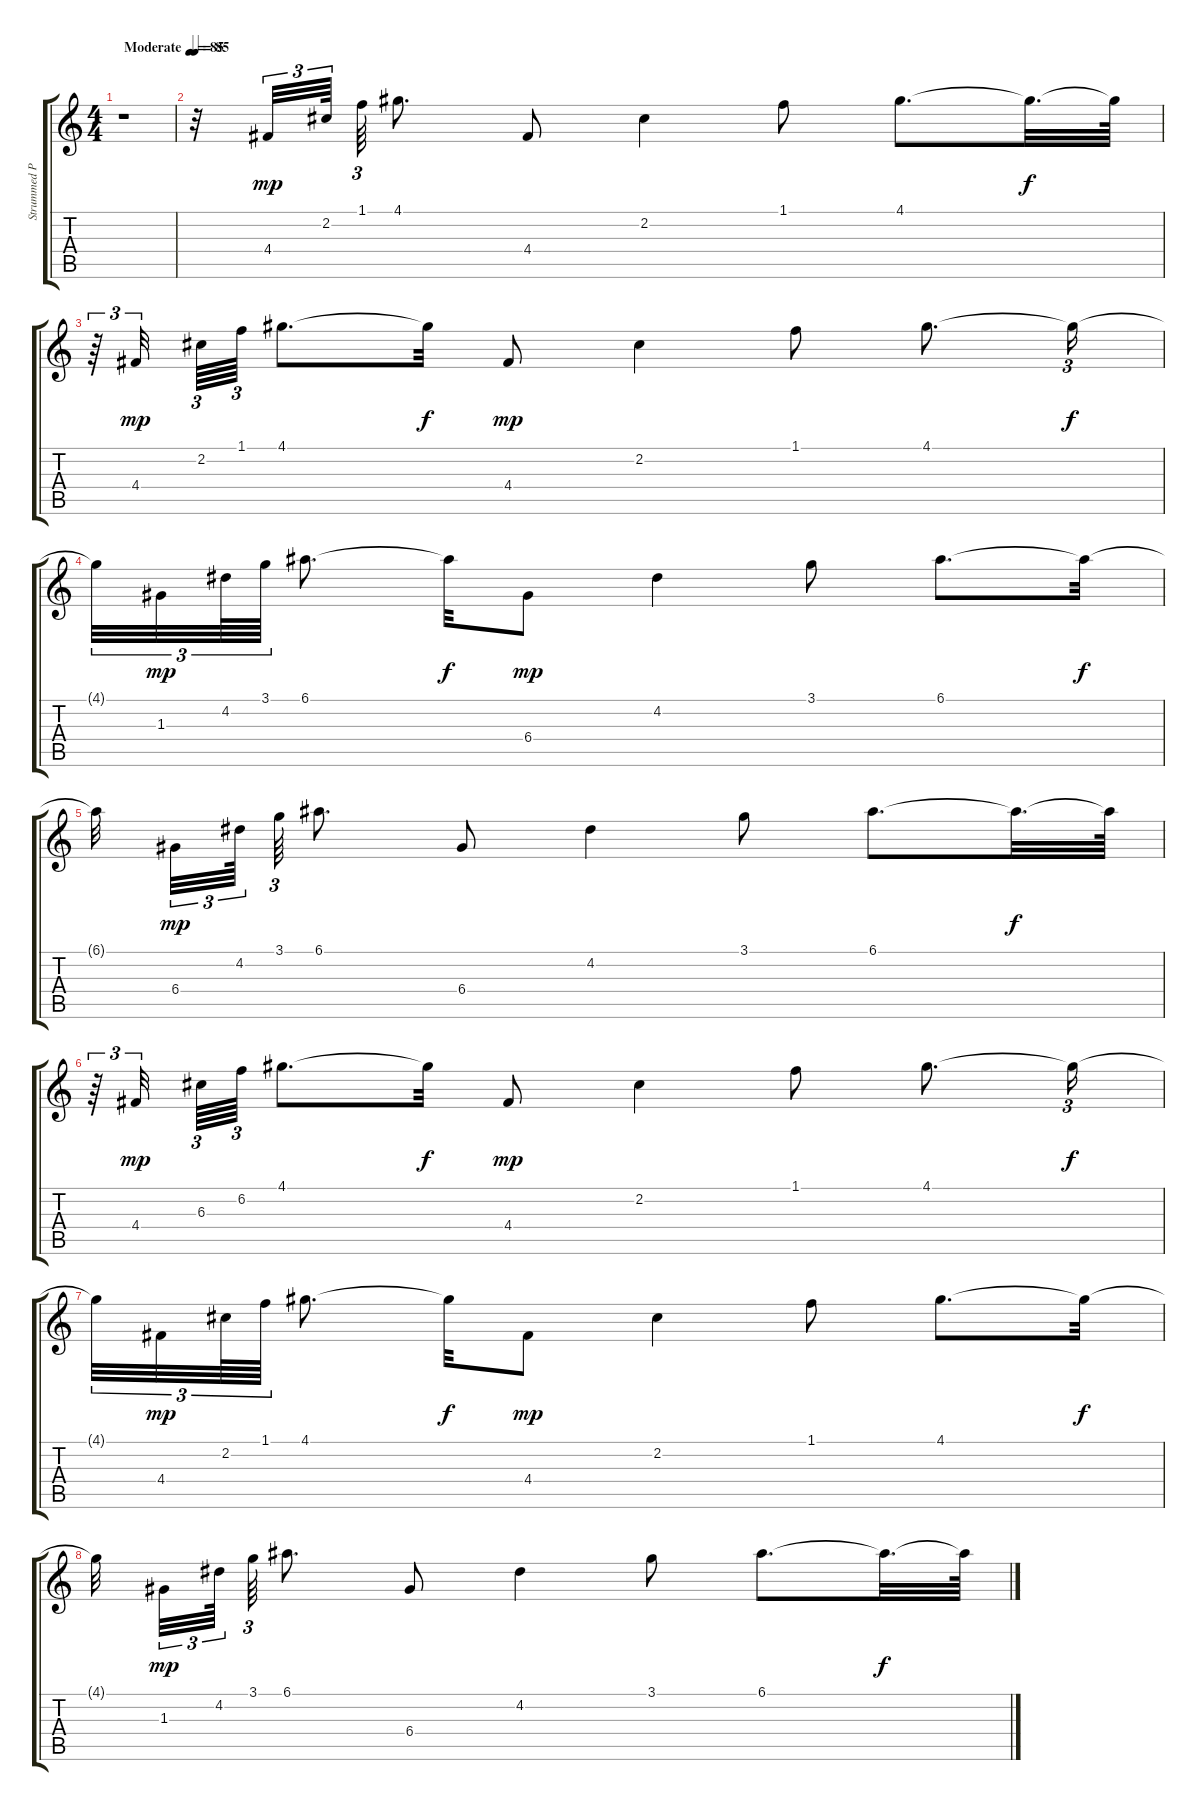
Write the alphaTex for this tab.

\track ("Strummed Piano 2" "Strummed P") {instrument acousticguitarsteel}
\staff {score tabs}
\tuning (E4 B3 G3 D3 A2 E2) {hide}
\ts (4 4)
\tempo (85 "Moderate")
\clef g2
\ks c
r.1{dy mp instrument acousticguitarsteel} |
\tempo 85
r.32 4.4.32{tu (3 2)} 2.2.64{tu (3 2)} 1.1.64{tu (3 2)} 4.1.8{d} 4.4.8 2.2.4 1.1.8 4.1.8{d} 4.1{t}.32{d dy f} 4.1{t}.64 |
r.64{tu (3 2)} 4.4.32{tu (3 2) dy mp} 2.2.64{tu (3 2)} 1.1.64{tu (3 2)} 4.1.8{d} 4.1{t}.32{dy f} 4.4.8{dy mp} 2.2.4 1.1.8 4.1.8{d} 4.1{t}.16{tu (3 2) dy f} |
4.1{t}.32{tu (3 2)} 1.3.32{tu (3 2) dy mp} 4.2.64{tu (3 2)} 3.1.64{tu (3 2)} 6.1.8{d} 6.1{t}.32{dy f} 6.4.8{dy mp} 4.2.4 3.1.8 6.1.8{d} 6.1{t}.32{dy f} |
6.1{t}.32 6.4.32{tu (3 2) dy mp} 4.2.64{tu (3 2)} 3.1.64{tu (3 2)} 6.1.8{d} 6.4.8 4.2.4 3.1.8 6.1.8{d} 6.1{t}.32{d dy f} 6.1{t}.64 |
r.64{tu (3 2)} 4.4.32{tu (3 2) dy mp} 6.3.64{tu (3 2)} 6.2.64{tu (3 2)} 4.1.8{d} 4.1{t}.32{dy f} 4.4.8{dy mp} 2.2.4 1.1.8 4.1.8{d} 4.1{t}.16{tu (3 2) dy f} |
4.1{t}.32{tu (3 2)} 4.4.32{tu (3 2) dy mp} 2.2.64{tu (3 2)} 1.1.64{tu (3 2)} 4.1.8{d} 4.1{t}.32{dy f} 4.4.8{dy mp} 2.2.4 1.1.8 4.1.8{d} 4.1{t}.32{dy f} |
4.1{t}.32 1.3.32{tu (3 2) dy mp} 4.2.64{tu (3 2)} 3.1.64{tu (3 2)} 6.1.8{d} 6.4.8 4.2.4 3.1.8 6.1.8{d} 6.1{t}.32{d dy f} 6.1{t}.64
